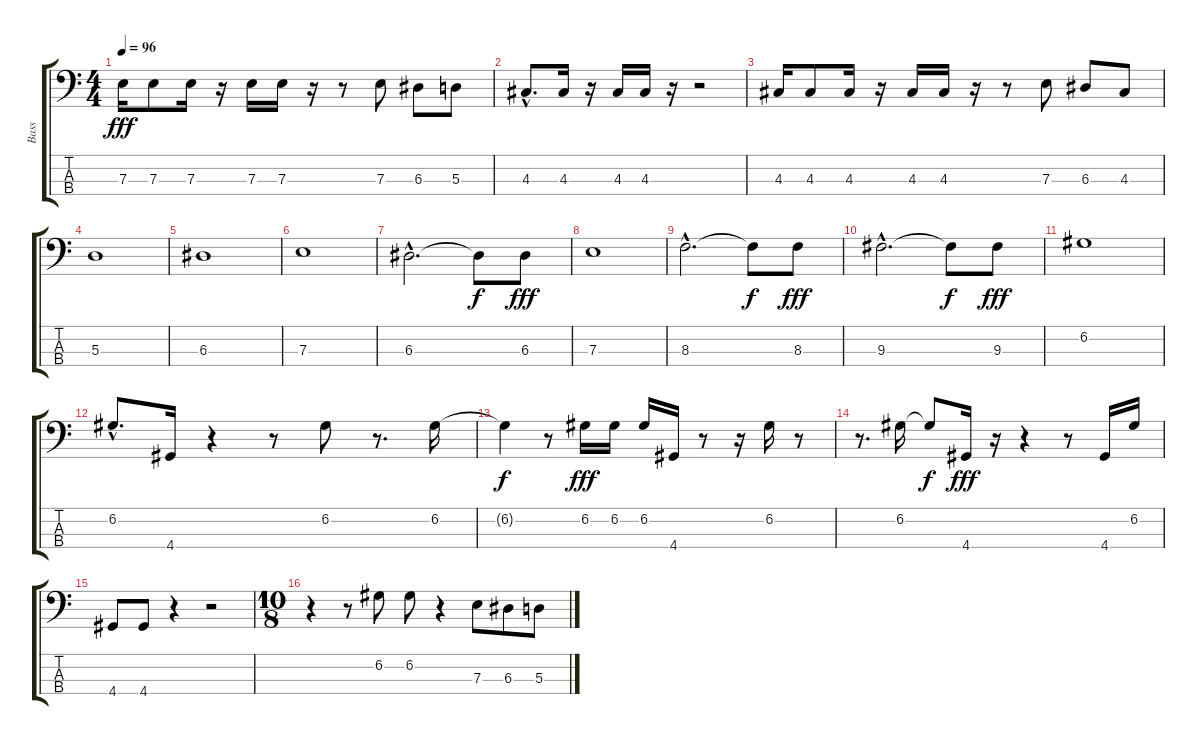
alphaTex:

\track ("Bass" "Bass") {instrument synthbass2}
\staff {score tabs}
\tuning (G2 D2 A1 E1) {hide}
\ts (4 4)
\tempo 96
\clef f4
\ks c
7.3.16{dy fff} 7.3.8 7.3.16 r.16 7.3.16 7.3.16 r.16 r.8 7.3.8 6.3.8 5.3.8 |
4.3{hac}.8{d} 4.3.16 r.16 4.3.16 4.3.16 r.16 r.2 |
4.3.16 4.3.8 4.3.16 r.16 4.3.16 4.3.16 r.16 r.8 7.3.8 6.3.8 4.3.8 |
5.3.1 |
6.3.1 |
7.3.1 |
6.3{hac}.2{d} 6.3{t}.8{dy f} 6.3.8{dy fff} |
7.3.1 |
8.3{hac}.2{d} 8.3{t}.8{dy f} 8.3.8{dy fff} |
9.3{hac}.2{d} 9.3{t}.8{dy f} 9.3.8{dy fff} |
6.2.1 |
6.2{hac}.8{d} 4.4.16 r.4 r.8 6.2.8 r.8{d} 6.2.16 |
6.2{t}.4{dy f} r.8 6.2.16{dy fff} 6.2.16 6.2.16 4.4.16 r.8 r.16 6.2.16 r.8 |
r.8{d} 6.2.16 6.2{t}.8{dy f} 4.4.16{dy fff} r.16 r.4 r.8 4.4.16 6.2.16 |
4.4.8 4.4.8 r.4 r.2 |
\ts (10 8)
r.4 r.8 6.2.8 6.2.8 r.4 7.3.8 6.3.8 5.3.8
